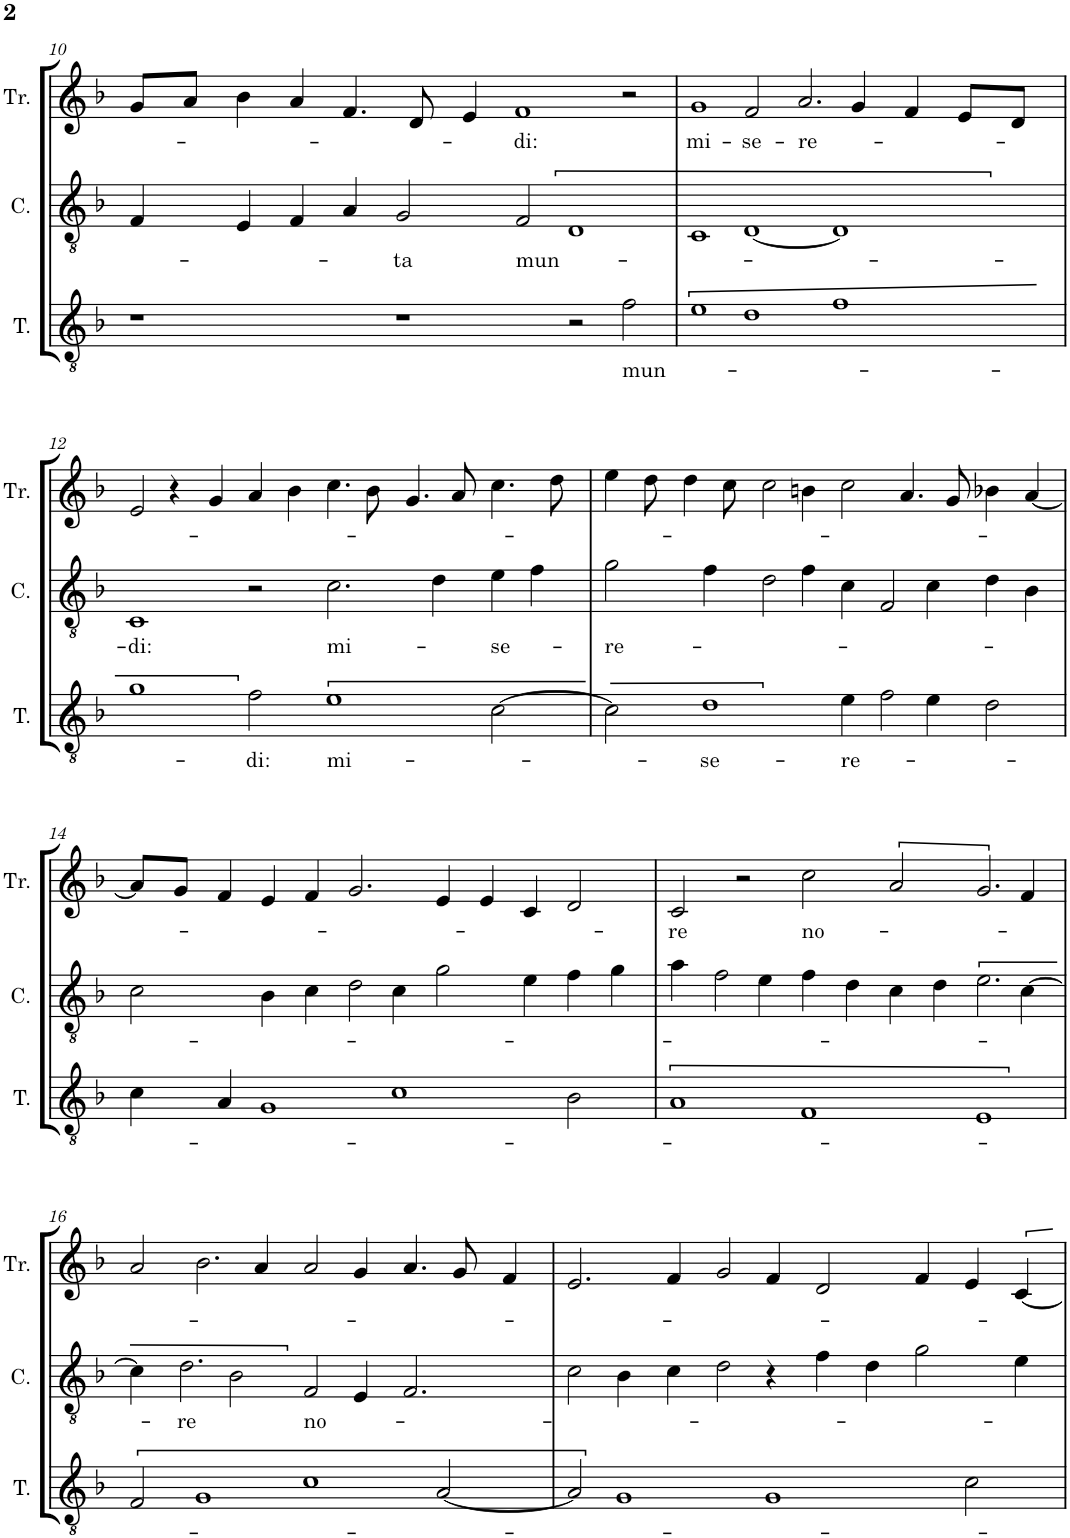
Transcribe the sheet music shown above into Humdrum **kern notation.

**kern	**text	**kern	**text	**kern	**text
*part3	*part3	*part2	*part2	*part1	*part1
*staff3	*staff3	*staff2	*staff2	*staff1	*staff1
*I"Tenor	*	*I"Contra	*	*I"Triplex	*
*I'T.	*	*I'C.	*	*I'Tr.	*
!!LO:PB:g=z
*clefGv2	*	*clefGv2	*	*clefG2	*
*k[b-]	*	*k[b-]	*	*k[b-]	*
*M6/2	*	*M6/2	*	*M6/2	*
=10	=10	=10	=10	=10	=10
1r	.	4F/	.	8g/L	.
.	.	.	.	8a/J	.
.	.	4E/	.	4b-\	.
.	.	4F/	.	4a/	.
.	.	4A/	.	4.f/	.
!	!	!	!LO:LY:b	!	!
1r	.	2G/	-ta	.	.
.	.	.	.	8d/	.
.	.	.	.	4e/	.
!	!	!	!LO:LY:b	!	!LO:LY:b
.	.	2F/	mun-	1f	-di:
2r	.	1D	.	.	.
!	!LO:LY:b	!	!	!	!
2f\	mun-	.	.	2r	.
=11	=11	=11	=11	=11	=11
!	!	!	!	!	!LO:LY:b
1e	.	1C	.	1g	mi-
!	!	!	!	!	!LO:LY:b
1d	.	[1D	.	2f/	-se-
!	!	!	!	!	!LO:LY:b
.	.	.	.	2.a/	-re-
1f	.	1D]	.	.	.
.	.	.	.	4g/	.
.	.	.	.	4f/	.
.	.	.	.	8e/L	.
.	.	.	.	8d/J	.
!!LO:LB:g=z
=12	=12	=12	=12	=12	=12
!	!	!	!LO:LY:b	!	!
1g	.	1C	-di:	2e/	.
.	.	.	.	4r	.
.	.	.	.	4g/	.
!	!LO:LY:b	!	!	!	!
2f\	-di:	2r	.	4a/	.
.	.	.	.	4b-\	.
!	!LO:LY:b	!	!LO:LY:b	!	!
1e	mi-	2.c\	mi-	4.cc\	.
.	.	.	.	8b-\	.
.	.	.	.	4.g/	.
.	.	4d\	.	.	.
.	.	.	.	8a/	.
!	!	!	!LO:LY:b	!	!
[2c\	.	4e\	-se-	4.cc\	.
.	.	4f\	.	.	.
.	.	.	.	8dd\	.
=13	=13	=13	=13	=13	=13
!	!	!	!LO:LY:b	!	!
2c\]	.	2g\	-re-	4ee\	.
.	.	.	.	8dd\	.
.	.	.	.	4dd\	.
!	!LO:LY:b	!	!	!	!
1d	-se-	4f\	.	.	.
.	.	.	.	8cc\	.
.	.	2d\	.	2cc\	.
.	.	4f\	.	4bn\	.
!	!LO:LY:b	!	!	!	!
4e\	-re-	4c\	.	2cc\	.
2f\	.	2F/	.	.	.
.	.	.	.	4.a/	.
4e\	.	4c\	.	.	.
.	.	.	.	8g/	.
2d\	.	4d\	.	4b-X\	.
.	.	4B-\	.	[4a/	.
!!LO:LB:g=z
=14	=14	=14	=14	=14	=14
4c\	.	2c\	.	8a/L]	.
.	.	.	.	8g/J	.
4A/	.	.	.	4f/	.
1G	.	4B-\	.	4e/	.
.	.	4c\	.	4f/	.
.	.	2d\	.	2.g/	.
1c	.	4c\	.	.	.
.	.	2g\	.	4e/	.
.	.	.	.	4e/	.
.	.	4e\	.	4c/	.
2B-\	.	4f\	.	2d/	.
.	.	4g\	.	.	.
=15	=15	=15	=15	=15	=15
!	!	!	!	!	!LO:LY:b
1A	.	4a\	.	2c/	-re
.	.	2f\	.	.	.
.	.	.	.	2r	.
.	.	4e\	.	.	.
!	!	!	!	!	!LO:LY:b
1F	.	4f\	.	2cc\	no-
.	.	4d\	.	.	.
.	.	4c\	.	2a/	.
.	.	4d\	.	.	.
1E	.	2.e\	.	2.g/	.
.	.	[4c\	.	4f/	.
!!LO:LB:g=z
=16	=16	=16	=16	=16	=16
2F/	.	4c\]	.	2a/	.
!	!	!	!LO:LY:b	!	!
.	.	2.d\	-re	.	.
1G	.	.	.	2.b-\	.
.	.	2B-\	.	.	.
.	.	.	.	4a/	.
!	!	!	!LO:LY:b	!	!
1c	.	2F/	no-	2a/	.
.	.	4E/	.	4g/	.
.	.	2.F/	.	4.a/	.
[2A/	.	.	.	.	.
.	.	.	.	8g/	.
.	.	.	.	4f/	.
=17	=17	=17	=17	=17	=17
2A/]	.	2c\	.	2.e/	.
1G	.	4B-\	.	.	.
.	.	4c\	.	4f/	.
.	.	2d\	.	2g/	.
1G	.	4r	.	4f/	.
.	.	4f\	.	2d/	.
.	.	4d\	.	.	.
.	.	2g\	.	4f/	.
2c\	.	.	.	4e/	.
.	.	4e\	.	[4c/	.
=	=	=	=	=	=
*-	*-	*-	*-	*-	*-
